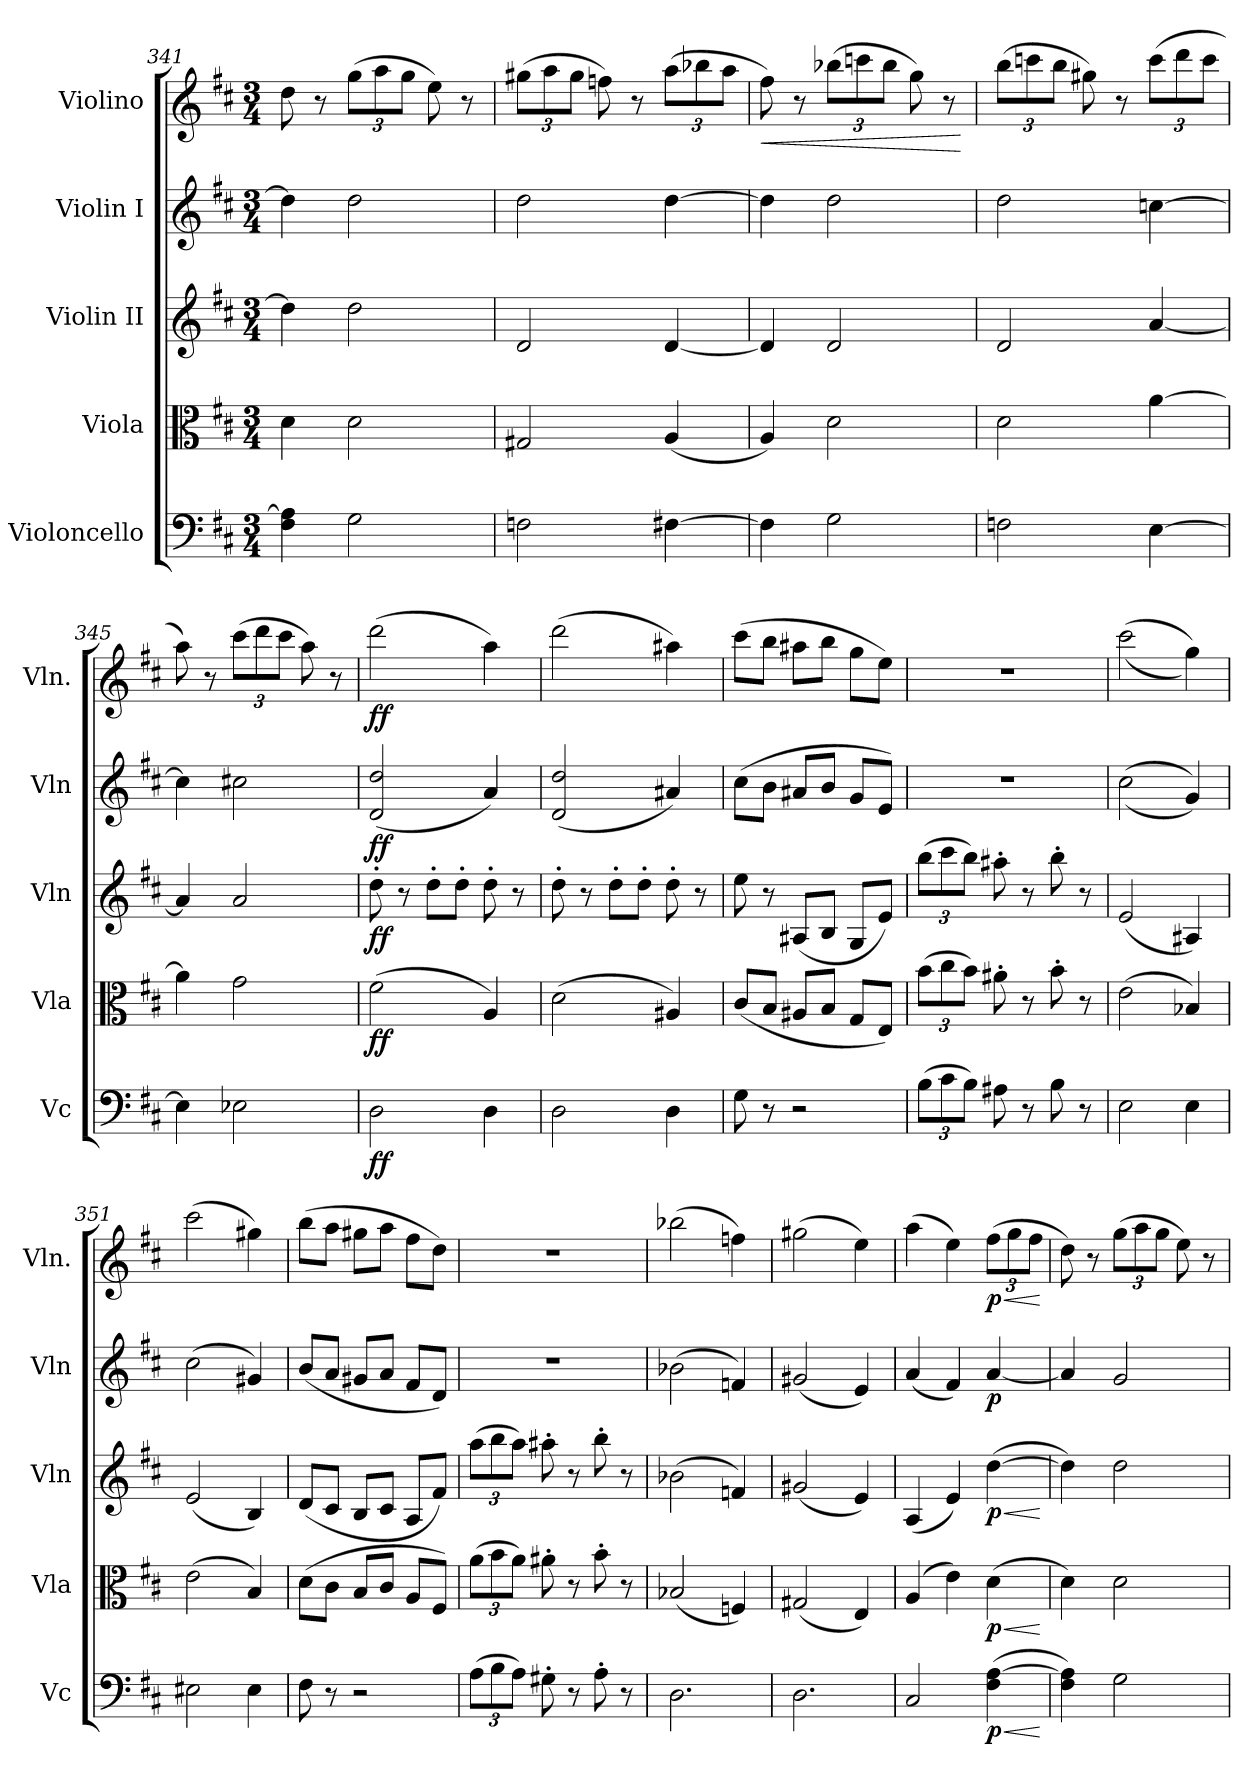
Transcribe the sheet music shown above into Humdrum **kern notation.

**kern	**dynam	**kern	**dynam	**kern	**dynam	**kern	**dynam	**kern	**dynam
*part5	*part5	*part4	*part4	*part3	*part3	*part2	*part2	*part1	*part1
*staff5	*staff5	*staff4	*staff4	*staff3	*staff3	*staff2	*staff2	*staff1	*staff1
*I"Violoncello	*	*I"Viola	*	*I"Violin II	*	*I"Violin I	*	*I"Violino	*
*I'Vc	*	*I'Vla	*	*I'Vln	*	*I'Vln	*	*I'Vln.	*
*clefF4	*	*clefC3	*	*clefG2	*	*clefG2	*	*clefG2	*
*k[f#c#]	*	*k[f#c#]	*	*k[f#c#]	*	*k[f#c#]	*	*k[f#c#]	*
*M3/4	*	*M3/4	*	*M3/4	*	*M3/4	*	*M3/4	*
=341	=341	=341	=341	=341	=341	=341	=341	=341	=341
4F#\ 4A\]	.	4d\	.	4dd\]	.	4dd\]	.	8dd\	.
.	.	.	.	.	.	.	.	8r	.
*	*	*	*	*	*	*	*	*Xbrackettup	*
2G\	.	2d\	.	2dd\	.	2dd\	.	(12gg\L	.
.	.	.	.	.	.	.	.	12aa\	.
.	.	.	.	.	.	.	.	12gg\J	.
.	.	.	.	.	.	.	.	8ee\)	.
.	.	.	.	.	.	.	.	8r	.
=342	=342	=342	=342	=342	=342	=342	=342	=342	=342
2Fn\	.	2G#X/	.	2d/	.	2dd\	.	(12gg#X\L	.
.	.	.	.	.	.	.	.	12aa\	.
.	.	.	.	.	.	.	.	12gg#\J	.
.	.	.	.	.	.	.	.	8ffn\)	.
.	.	.	.	.	.	.	.	8r	.
[4F#X\	.	(4A/	.	[4d/	.	[4dd\	.	(12aa\L	.
.	.	.	.	.	.	.	.	12bb-X\	.
.	.	.	.	.	.	.	.	12aa\J	.
=343	=343	=343	=343	=343	=343	=343	=343	=343	=343
!	!	!	!	!	!	!	!	!	!LO:HP:b
4F#\]	.	4A/)	.	4d/]	.	4dd\]	.	8ff#\)	<
.	.	.	.	.	.	.	.	8r	.
2G\	.	2d\	.	2d/	.	2dd\	.	(12bb-X\L	.
.	.	.	.	.	.	.	.	12cccn\	.
.	.	.	.	.	.	.	.	12bb-\J	.
.	.	.	.	.	.	.	.	8gg\)	.
.	.	.	.	.	.	.	.	8r	.
.	.	.	.	.	.	.	.	.	[
!!LO:LB:g=z
=344	=344	=344	=344	=344	=344	=344	=344	=344	=344
2Fn\	.	2d\	.	2d/	.	2dd\	.	(12bb\L	.
.	.	.	.	.	.	.	.	12cccn\	.
.	.	.	.	.	.	.	.	12bb\J	.
.	.	.	.	.	.	.	.	8gg#X\)	.
.	.	.	.	.	.	.	.	8r	.
[4E\	.	[4a\	.	[4a/	.	[4ccn\	.	(12ccc\L	.
.	.	.	.	.	.	.	.	12ddd\	.
.	.	.	.	.	.	.	.	12ccc\J	.
=345	=345	=345	=345	=345	=345	=345	=345	=345	=345
4E\]	.	4a\]	.	4a/]	.	4cc\]	.	8aa\)	.
.	.	.	.	.	.	.	.	8r	.
2E-X\	.	2g\	.	2a/	.	2cc#X\	.	(12ccc#\L	.
.	.	.	.	.	.	.	.	12ddd\	.
.	.	.	.	.	.	.	.	12ccc#\J	.
.	.	.	.	.	.	.	.	8aa\)	.
.	.	.	.	.	.	.	.	8r	.
=346	=346	=346	=346	=346	=346	=346	=346	=346	=346
!	!LO:DY:b	!	!LO:DY:b	!	!LO:DY:b	!	!LO:DY:b	!	!LO:DY:b
2D\	ff	(2f#\	ff	8dd'\	ff	(2d/ 2dd/	ff	(2ddd\	ff
.	.	.	.	8r	.	.	.	.	.
.	.	.	.	8dd'\L	.	.	.	.	.
.	.	.	.	8dd'\J	.	.	.	.	.
4D\	.	4A/)	.	8dd'\	.	4a/)	.	4aa\)	.
.	.	.	.	8r	.	.	.	.	.
=347	=347	=347	=347	=347	=347	=347	=347	=347	=347
2D\	.	(2d\	.	8dd'\	.	(2d/ 2dd/	.	(2ddd\	.
.	.	.	.	8r	.	.	.	.	.
.	.	.	.	8dd'\L	.	.	.	.	.
.	.	.	.	8dd'\J	.	.	.	.	.
4D\	.	4A#X/)	.	8dd'\	.	4a#X/)	.	4aa#X\)	.
.	.	.	.	8r	.	.	.	.	.
=348	=348	=348	=348	=348	=348	=348	=348	=348	=348
8G\	.	(8c#/L	.	8ee\	.	(8cc#\L	.	(8ccc#\L	.
8r	.	8B/J	.	8r	.	8b\J	.	8bb\J	.
2r	.	8A#X/L	.	(8A#X/L	.	8a#X/L	.	8aa#X\L	.
.	.	8B/J	.	8B/J	.	8b/J	.	8bb\J	.
.	.	8G/L	.	8G/L	.	8g/L	.	8gg\L	.
.	.	8E/J)	.	8e/J)	.	8e/J)	.	8ee\J)	.
!!LO:PB:g=z
=349	=349	=349	=349	=349	=349	=349	=349	=349	=349
*Xbrackettup	*	*Xbrackettup	*	*Xbrackettup	*	*	*	*	*
(12B\L	.	(12b\L	.	(12bb\L	.	2.r	.	2.r	.
12c#\	.	12cc#\	.	12ccc#\	.	.	.	.	.
12B\J)	.	12b\J)	.	12bb\J)	.	.	.	.	.
8A#X\	.	8a#X'\	.	8aa#X'\	.	.	.	.	.
8r	.	8r	.	8r	.	.	.	.	.
8B\	.	8b'\	.	8bb'\	.	.	.	.	.
8r	.	8r	.	8r	.	.	.	.	.
=350	=350	=350	=350	=350	=350	=350	=350	=350	=350
2E\	.	(2e\	.	(2e/	.	((2cc#\	.	((2ccc#\	.
4E\	.	4B-X/)	.	4A#X/)	.	4g/))	.	4gg\))	.
=351	=351	=351	=351	=351	=351	=351	=351	=351	=351
2E#X\	.	(2e\	.	(2e/	.	(2cc#\	.	(2ccc#\	.
4E#\	.	4B/)	.	4B/)	.	4g#X/)	.	4gg#X\)	.
=352	=352	=352	=352	=352	=352	=352	=352	=352	=352
8F#\	.	(8d\L	.	(8d/L	.	(8b/L	.	(8bb\L	.
8r	.	8c#\J	.	8c#/J	.	8a/J	.	8aa\J	.
2r	.	8B/L	.	8B/L	.	8g#X/L	.	8gg#X\L	.
.	.	8c#/J	.	8c#/J	.	8a/J	.	8aa\J	.
.	.	8A/L	.	8A/L	.	8f#/L	.	8ff#\L	.
.	.	8F#/J)	.	8f#/J)	.	8d/J)	.	8dd\J)	.
=353	=353	=353	=353	=353	=353	=353	=353	=353	=353
(12A\L	.	(12a\L	.	(12aa\L	.	2.r	.	2.r	.
12B\	.	12b\	.	12bb\	.	.	.	.	.
12A\J)	.	12a\J)	.	12aa\J)	.	.	.	.	.
8G#X'\	.	8a#X'\	.	8aa#X'\	.	.	.	.	.
8r	.	8r	.	8r	.	.	.	.	.
8A'\	.	8b'\	.	8bb'\	.	.	.	.	.
8r	.	8r	.	8r	.	.	.	.	.
=354	=354	=354	=354	=354	=354	=354	=354	=354	=354
2.D\	.	(2B-X/	.	(2b-X\	.	(2b-X\	.	(2bb-X\	.
.	.	4Fn/)	.	4fn/)	.	4fn/)	.	4ffn\)	.
=355	=355	=355	=355	=355	=355	=355	=355	=355	=355
2.D\	.	(2G#X/	.	(2g#X/	.	(2g#X/	.	(2gg#X\	.
.	.	4E/)	.	4e/)	.	4e/)	.	4ee\)	.
!!LO:LB:g=z
=356	=356	=356	=356	=356	=356	=356	=356	=356	=356
2C#/	.	(4A/	.	(4A/	.	(4a/	.	(4aa\	.
.	.	4e\)	.	4e/)	.	4f#/)	.	4ee\)	.
!	!LO:HP:b	!	!LO:HP:b	!	!LO:HP:b	!	!	!	!LO:HP:b
!	!LO:DY:n=1:b	!	!LO:DY:n=1:b	!	!LO:DY:n=1:b	!	!LO:DY:b	!	!LO:DY:n=1:b
(4F#\ [4A\	< p	(4d\	< p	([4dd\	< p	[4a/	p	(12ff#\L	< p
.	.	.	.	.	.	.	.	12gg\	.
.	.	.	.	.	.	.	.	12ff#\J	.
.	[	.	[	.	[	.	.	.	[
=357	=357	=357	=357	=357	=357	=357	=357	=357	=357
4F#\ 4A\])	.	4d\)	.	4dd\])	.	4a/]	.	8dd\)	.
.	.	.	.	.	.	.	.	8r	.
2G\	.	2d\	.	2dd\	.	2g/	.	(12gg\L	.
.	.	.	.	.	.	.	.	12aa\	.
.	.	.	.	.	.	.	.	12gg\J	.
.	.	.	.	.	.	.	.	8ee\)	.
.	.	.	.	.	.	.	.	8r	.
=	=	=	=	=	=	=	=	=	=
*-	*-	*-	*-	*-	*-	*-	*-	*-	*-
